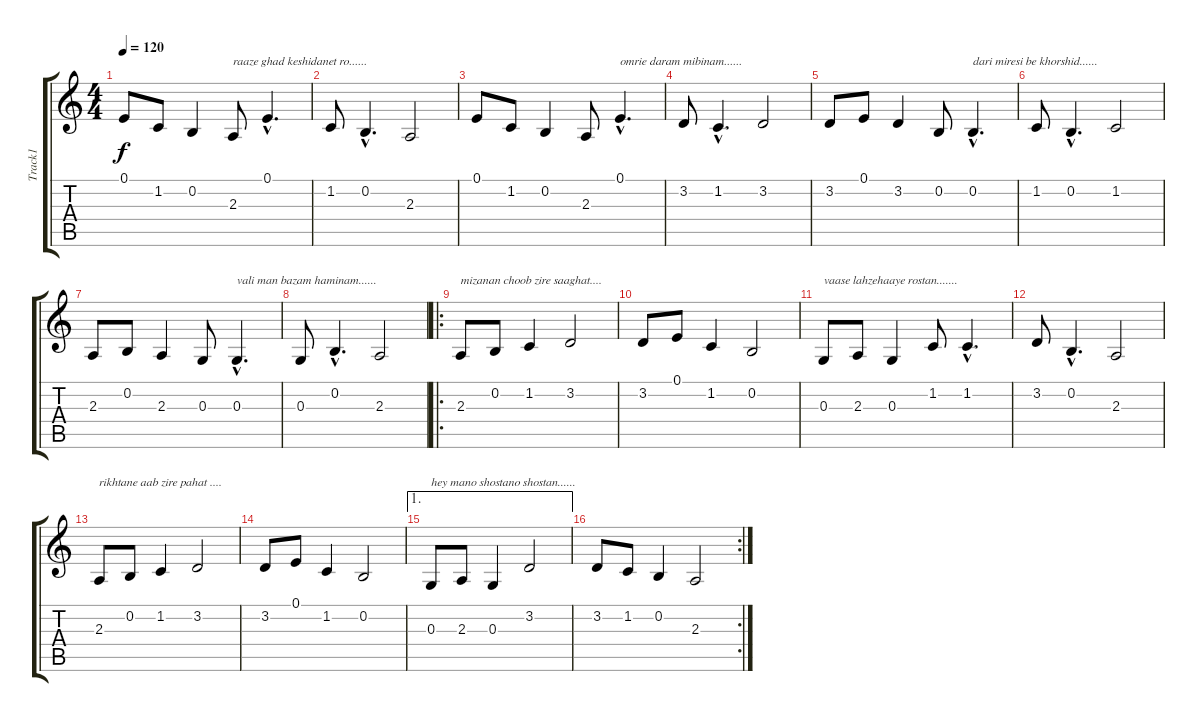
\track ("Track1" "Track1") {instrument lead3calliope}
\staff {score tabs}
\tuning (E4 B3 G3 D3 A2 E2) {hide}
\ts (4 4)
\tempo 120
\clef g2
\ks c
0.1.8{dy f} 1.2.8 0.2.4 2.3.8{txt "raaze ghad keshidanet ro......"} 0.1{hac}.4{d} |
1.2.8 0.2{hac}.4{d} 2.3.2 |
0.1.8 1.2.8 0.2.4 2.3.8 0.1{hac}.4{d txt "omrie daram mibinam......"} |
3.2.8 1.2{hac}.4{d} 3.2.2 |
3.2.8 0.1.8 3.2.4 0.2.8 0.2{hac}.4{d txt "dari miresi be khorshid......"} |
1.2.8 0.2{hac}.4{d} 1.2.2 |
2.3.8 0.2.8 2.3.4 0.3.8 0.3{hac}.4{d txt "vali man bazam haminam......"} |
0.3.8 0.2{hac}.4{d} 2.3.2 |
\ro
2.3.8{txt "mizanan choob zire saaghat...."} 0.2.8 1.2.4 3.2.2 |
3.2.8 0.1.8 1.2.4 0.2.2 |
0.3.8{txt "vaase lahzehaaye rostan......."} 2.3.8 0.3.4 1.2.8 1.2{hac}.4{d} |
3.2.8 0.2{hac}.4{d} 2.3.2 |
2.3.8{txt "rikhtane aab zire pahat ...."} 0.2.8 1.2.4 3.2.2 |
3.2.8 0.1.8 1.2.4 0.2.2 |
\ae 1
0.3.8{txt "hey mano shostano shostan......"} 2.3.8 0.3.4 3.2.2 |
\rc 2
3.2.8 1.2.8 0.2.4 2.3.2
